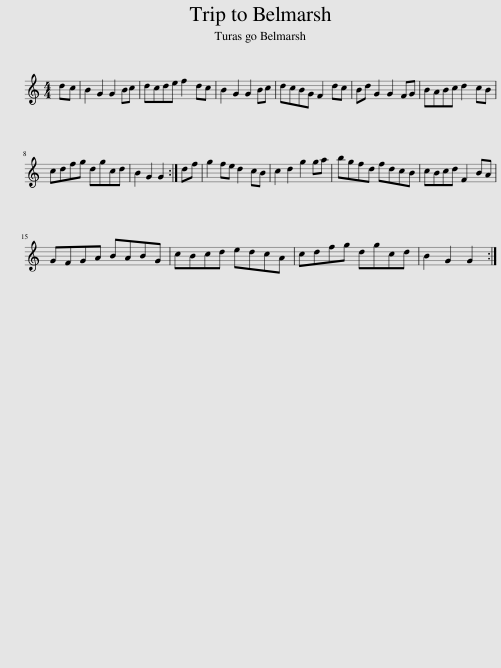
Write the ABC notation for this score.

X:1
L:1/8
M:4/4
I:linebreak $
K:C
V:1 treble
V:1
 dc | B2 G2 G2 Bc | dcde f2 dc | B2 G2 G2 Bc | dcBG F2 dc | %5
 Bd G2 G2 FG | BABc d2 cB |$ cdfg dgcd | B2 G2 G2 :| df | %10
 g2 fe d2 cB | c2 d2 g2 ga | bgfd fdcB | cBcd F2 BA |$ GFGA BABG | %15
 cBcd edcA | cdfg dgcd | B2 G2 G2 :| %18
